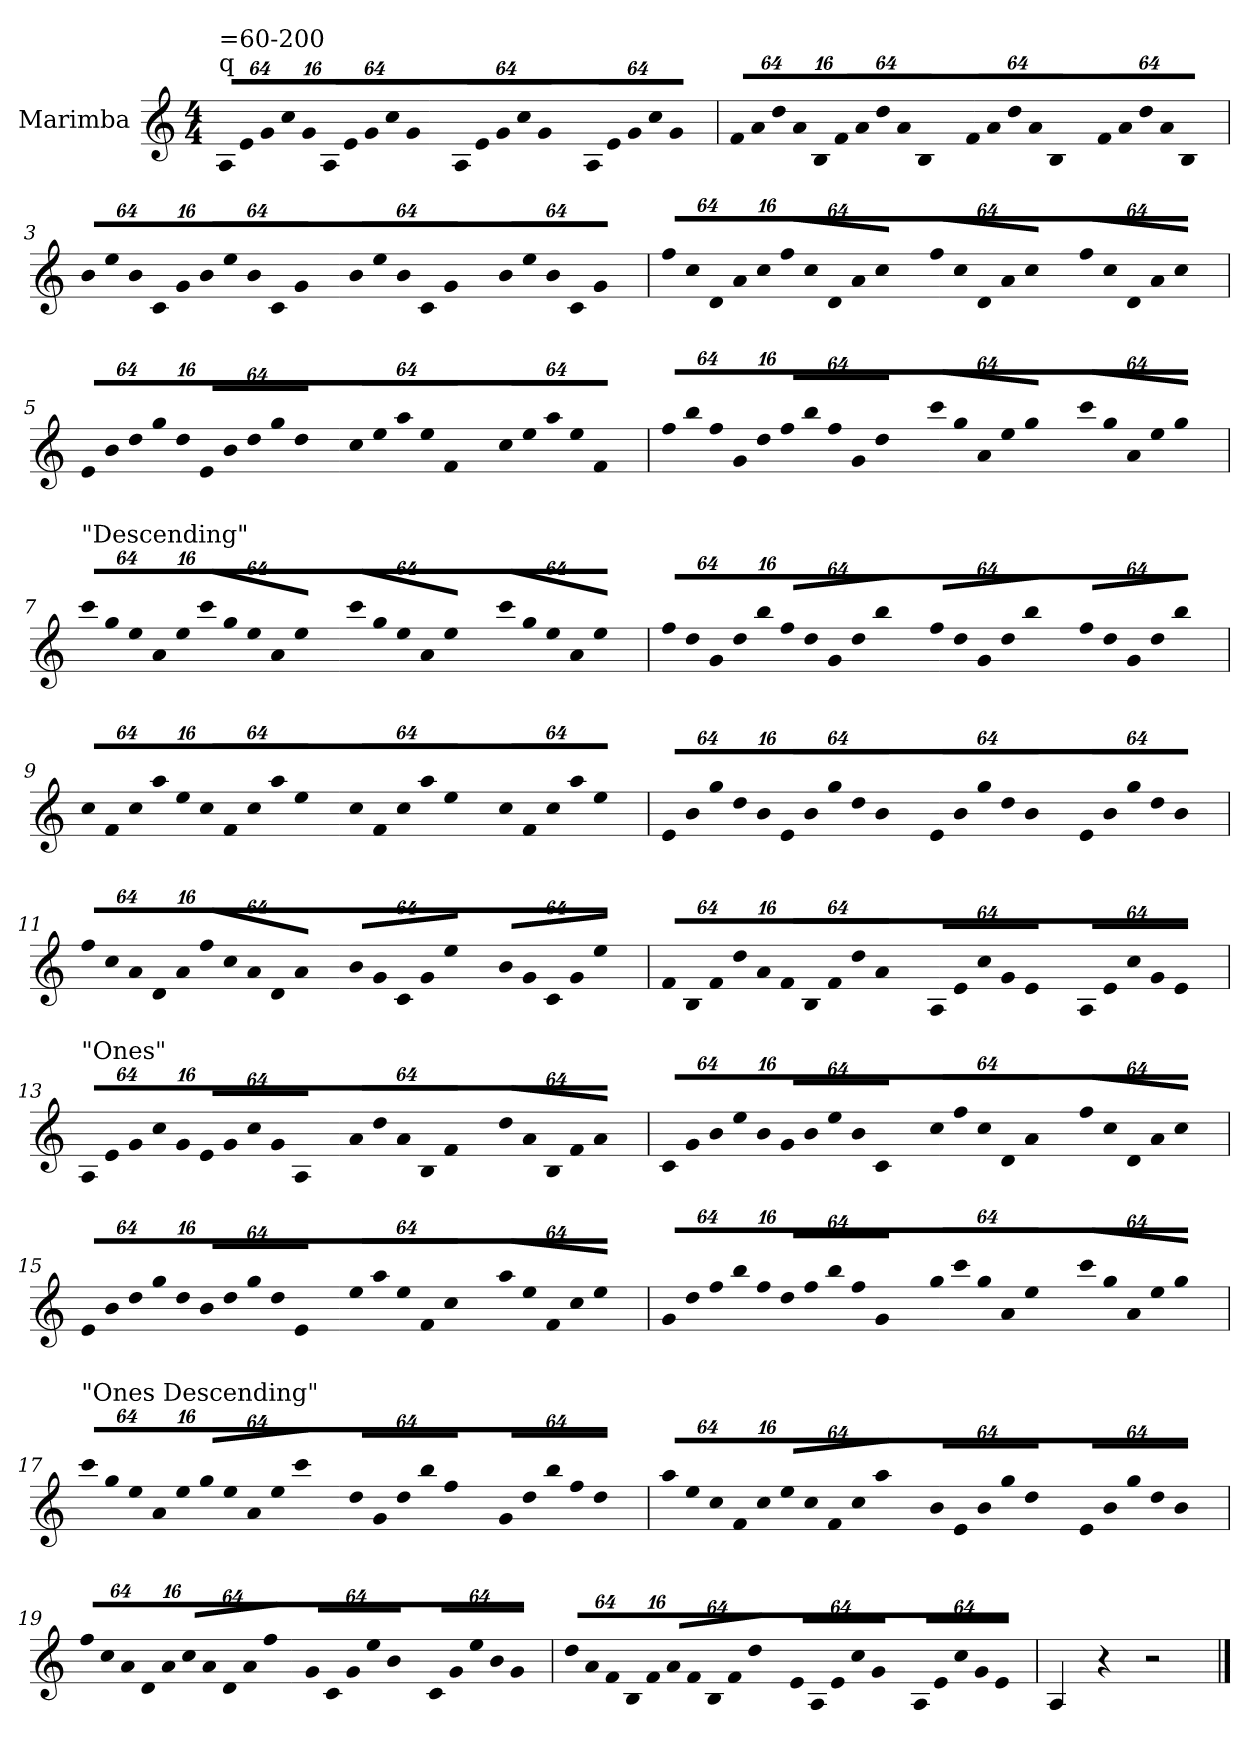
**kern
*part1
*staff1
*I"Marimba
*I'Mar.
!!LO:PB:g=z
*clefG2
*k[]
*C:
*M4/4
*Xbrackettup
=1
!LO:TX:a:t=q
!LO:TX:t==60-200
!LO:N:vis=16
1024%51Ai/LL
!LO:N:vis=16
1024%51ei/
!LO:N:vis=16
1024%51gi/
!LO:N:vis=16
1024%51cci/
!LO:N:vis=16
256%13gi/JJ
!LO:N:vis=16
1024%51Ai/LL
!LO:N:vis=16
1024%51ei/
!LO:N:vis=16
1024%51gi/
!LO:N:vis=16
1024%51cci/
!LO:N:vis=16
256%13gi/JJ
!LO:N:vis=16
1024%51Ai/LL
!LO:N:vis=16
1024%51ei/
!LO:N:vis=16
1024%51gi/
!LO:N:vis=16
1024%51cci/
!LO:N:vis=16
256%13gi/JJ
!LO:N:vis=16
1024%51Ai/LL
!LO:N:vis=16
1024%51ei/
!LO:N:vis=16
1024%51gi/
!LO:N:vis=16
1024%51cci/
!LO:N:vis=16
256%13gi/JJ
=2
!LO:N:vis=16
1024%51fi/LL
!LO:N:vis=16
1024%51ai/
!LO:N:vis=16
1024%51ddi/
!LO:N:vis=16
1024%51ai/
!LO:N:vis=16
256%13Bi/JJ
!LO:N:vis=16
1024%51fi/LL
!LO:N:vis=16
1024%51ai/
!LO:N:vis=16
1024%51ddi/
!LO:N:vis=16
1024%51ai/
!LO:N:vis=16
256%13Bi/JJ
!LO:N:vis=16
1024%51fi/LL
!LO:N:vis=16
1024%51ai/
!LO:N:vis=16
1024%51ddi/
!LO:N:vis=16
1024%51ai/
!LO:N:vis=16
256%13Bi/JJ
!LO:N:vis=16
1024%51fi/LL
!LO:N:vis=16
1024%51ai/
!LO:N:vis=16
1024%51ddi/
!LO:N:vis=16
1024%51ai/
!LO:N:vis=16
256%13Bi/JJ
!!LO:LB:g=z
=3
!LO:N:vis=16
1024%51bi/LL
!LO:N:vis=16
1024%51eei/
!LO:N:vis=16
1024%51bi/
!LO:N:vis=16
1024%51ci/
!LO:N:vis=16
256%13gi/JJ
!LO:N:vis=16
1024%51bi/LL
!LO:N:vis=16
1024%51eei/
!LO:N:vis=16
1024%51bi/
!LO:N:vis=16
1024%51ci/
!LO:N:vis=16
256%13gi/JJ
!LO:N:vis=16
1024%51bi/LL
!LO:N:vis=16
1024%51eei/
!LO:N:vis=16
1024%51bi/
!LO:N:vis=16
1024%51ci/
!LO:N:vis=16
256%13gi/JJ
!LO:N:vis=16
1024%51bi/LL
!LO:N:vis=16
1024%51eei/
!LO:N:vis=16
1024%51bi/
!LO:N:vis=16
1024%51ci/
!LO:N:vis=16
256%13gi/JJ
=4
!LO:N:vis=16
1024%51ffi/LL
!LO:N:vis=16
1024%51cci/
!LO:N:vis=16
1024%51di/
!LO:N:vis=16
1024%51ai/
!LO:N:vis=16
256%13cci/JJ
!LO:N:vis=16
1024%51ffi/LL
!LO:N:vis=16
1024%51cci/
!LO:N:vis=16
1024%51di/
!LO:N:vis=16
1024%51ai/
!LO:N:vis=16
256%13cci/JJ
!LO:N:vis=16
1024%51ffi/LL
!LO:N:vis=16
1024%51cci/
!LO:N:vis=16
1024%51di/
!LO:N:vis=16
1024%51ai/
!LO:N:vis=16
256%13cci/JJ
!LO:N:vis=16
1024%51ffi/LL
!LO:N:vis=16
1024%51cci/
!LO:N:vis=16
1024%51di/
!LO:N:vis=16
1024%51ai/
!LO:N:vis=16
256%13cci/JJ
!!LO:LB:g=z
=5
!LO:N:vis=16
1024%51ei/LL
!LO:N:vis=16
1024%51bi/
!LO:N:vis=16
1024%51ddi/
!LO:N:vis=16
1024%51ggi/
!LO:N:vis=16
256%13ddi/JJ
!LO:N:vis=16
1024%51ei/LL
!LO:N:vis=16
1024%51bi/
!LO:N:vis=16
1024%51ddi/
!LO:N:vis=16
1024%51ggi/
!LO:N:vis=16
256%13ddi/JJ
!LO:N:vis=16
1024%51cci/LL
!LO:N:vis=16
1024%51eei/
!LO:N:vis=16
1024%51aai/
!LO:N:vis=16
1024%51eei/
!LO:N:vis=16
256%13fi/JJ
!LO:N:vis=16
1024%51cci/LL
!LO:N:vis=16
1024%51eei/
!LO:N:vis=16
1024%51aai/
!LO:N:vis=16
1024%51eei/
!LO:N:vis=16
256%13fi/JJ
=6
!LO:N:vis=16
1024%51ffi/LL
!LO:N:vis=16
1024%51bbi/
!LO:N:vis=16
1024%51ffi/
!LO:N:vis=16
1024%51gi/
!LO:N:vis=16
256%13ddi/JJ
!LO:N:vis=16
1024%51ffi/LL
!LO:N:vis=16
1024%51bbi/
!LO:N:vis=16
1024%51ffi/
!LO:N:vis=16
1024%51gi/
!LO:N:vis=16
256%13ddi/JJ
!LO:N:vis=16
1024%51ccci/LL
!LO:N:vis=16
1024%51ggi/
!LO:N:vis=16
1024%51ai/
!LO:N:vis=16
1024%51eei/
!LO:N:vis=16
256%13ggi/JJ
!LO:N:vis=16
1024%51ccci/LL
!LO:N:vis=16
1024%51ggi/
!LO:N:vis=16
1024%51ai/
!LO:N:vis=16
1024%51eei/
!LO:N:vis=16
256%13ggi/JJ
!!LO:LB:g=z
=7
!LO:TX:a:t="Descending"
!LO:N:vis=16
1024%51ccci/LL
!LO:N:vis=16
1024%51ggi/
!LO:N:vis=16
1024%51eei/
!LO:N:vis=16
1024%51ai/
!LO:N:vis=16
256%13eei/JJ
!LO:N:vis=16
1024%51ccci/LL
!LO:N:vis=16
1024%51ggi/
!LO:N:vis=16
1024%51eei/
!LO:N:vis=16
1024%51ai/
!LO:N:vis=16
256%13eei/JJ
!LO:N:vis=16
1024%51ccci/LL
!LO:N:vis=16
1024%51ggi/
!LO:N:vis=16
1024%51eei/
!LO:N:vis=16
1024%51ai/
!LO:N:vis=16
256%13eei/JJ
!LO:N:vis=16
1024%51ccci/LL
!LO:N:vis=16
1024%51ggi/
!LO:N:vis=16
1024%51eei/
!LO:N:vis=16
1024%51ai/
!LO:N:vis=16
256%13eei/JJ
=8
!LO:N:vis=16
1024%51ffi/LL
!LO:N:vis=16
1024%51ddi/
!LO:N:vis=16
1024%51gi/
!LO:N:vis=16
1024%51ddi/
!LO:N:vis=16
256%13bbi/JJ
!LO:N:vis=16
1024%51ffi/LL
!LO:N:vis=16
1024%51ddi/
!LO:N:vis=16
1024%51gi/
!LO:N:vis=16
1024%51ddi/
!LO:N:vis=16
256%13bbi/JJ
!LO:N:vis=16
1024%51ffi/LL
!LO:N:vis=16
1024%51ddi/
!LO:N:vis=16
1024%51gi/
!LO:N:vis=16
1024%51ddi/
!LO:N:vis=16
256%13bbi/JJ
!LO:N:vis=16
1024%51ffi/LL
!LO:N:vis=16
1024%51ddi/
!LO:N:vis=16
1024%51gi/
!LO:N:vis=16
1024%51ddi/
!LO:N:vis=16
256%13bbi/JJ
!!LO:LB:g=z
=9
!LO:N:vis=16
1024%51cci/LL
!LO:N:vis=16
1024%51fi/
!LO:N:vis=16
1024%51cci/
!LO:N:vis=16
1024%51aai/
!LO:N:vis=16
256%13eei/JJ
!LO:N:vis=16
1024%51cci/LL
!LO:N:vis=16
1024%51fi/
!LO:N:vis=16
1024%51cci/
!LO:N:vis=16
1024%51aai/
!LO:N:vis=16
256%13eei/JJ
!LO:N:vis=16
1024%51cci/LL
!LO:N:vis=16
1024%51fi/
!LO:N:vis=16
1024%51cci/
!LO:N:vis=16
1024%51aai/
!LO:N:vis=16
256%13eei/JJ
!LO:N:vis=16
1024%51cci/LL
!LO:N:vis=16
1024%51fi/
!LO:N:vis=16
1024%51cci/
!LO:N:vis=16
1024%51aai/
!LO:N:vis=16
256%13eei/JJ
=10
!LO:N:vis=16
1024%51ei/LL
!LO:N:vis=16
1024%51bi/
!LO:N:vis=16
1024%51ggi/
!LO:N:vis=16
1024%51ddi/
!LO:N:vis=16
256%13bi/JJ
!LO:N:vis=16
1024%51ei/LL
!LO:N:vis=16
1024%51bi/
!LO:N:vis=16
1024%51ggi/
!LO:N:vis=16
1024%51ddi/
!LO:N:vis=16
256%13bi/JJ
!LO:N:vis=16
1024%51ei/LL
!LO:N:vis=16
1024%51bi/
!LO:N:vis=16
1024%51ggi/
!LO:N:vis=16
1024%51ddi/
!LO:N:vis=16
256%13bi/JJ
!LO:N:vis=16
1024%51ei/LL
!LO:N:vis=16
1024%51bi/
!LO:N:vis=16
1024%51ggi/
!LO:N:vis=16
1024%51ddi/
!LO:N:vis=16
256%13bi/JJ
!!LO:LB:g=z
=11
!LO:N:vis=16
1024%51ffi/LL
!LO:N:vis=16
1024%51cci/
!LO:N:vis=16
1024%51ai/
!LO:N:vis=16
1024%51di/
!LO:N:vis=16
256%13ai/JJ
!LO:N:vis=16
1024%51ffi/LL
!LO:N:vis=16
1024%51cci/
!LO:N:vis=16
1024%51ai/
!LO:N:vis=16
1024%51di/
!LO:N:vis=16
256%13ai/JJ
!LO:N:vis=16
1024%51bi/LL
!LO:N:vis=16
1024%51gi/
!LO:N:vis=16
1024%51ci/
!LO:N:vis=16
1024%51gi/
!LO:N:vis=16
256%13eei/JJ
!LO:N:vis=16
1024%51bi/LL
!LO:N:vis=16
1024%51gi/
!LO:N:vis=16
1024%51ci/
!LO:N:vis=16
1024%51gi/
!LO:N:vis=16
256%13eei/JJ
=12
!LO:N:vis=16
1024%51fi/LL
!LO:N:vis=16
1024%51Bi/
!LO:N:vis=16
1024%51fi/
!LO:N:vis=16
1024%51ddi/
!LO:N:vis=16
256%13ai/JJ
!LO:N:vis=16
1024%51fi/LL
!LO:N:vis=16
1024%51Bi/
!LO:N:vis=16
1024%51fi/
!LO:N:vis=16
1024%51ddi/
!LO:N:vis=16
256%13ai/JJ
!LO:N:vis=16
1024%51Ai/LL
!LO:N:vis=16
1024%51ei/
!LO:N:vis=16
1024%51cci/
!LO:N:vis=16
1024%51gi/
!LO:N:vis=16
256%13ei/JJ
!LO:N:vis=16
1024%51Ai/LL
!LO:N:vis=16
1024%51ei/
!LO:N:vis=16
1024%51cci/
!LO:N:vis=16
1024%51gi/
!LO:N:vis=16
256%13ei/JJ
!!LO:LB:g=z
=13
!LO:TX:a:t="Ones"
!LO:N:vis=16
1024%51Ai/LL
!LO:N:vis=16
1024%51ei/
!LO:N:vis=16
1024%51gi/
!LO:N:vis=16
1024%51cci/
!LO:N:vis=16
256%13gi/JJ
!LO:N:vis=16
1024%51ei/LL
!LO:N:vis=16
1024%51gi/
!LO:N:vis=16
1024%51cci/
!LO:N:vis=16
1024%51gi/
!LO:N:vis=16
256%13Ai/JJ
!LO:N:vis=16
1024%51ai/LL
!LO:N:vis=16
1024%51ddi/
!LO:N:vis=16
1024%51ai/
!LO:N:vis=16
1024%51Bi/
!LO:N:vis=16
256%13fi/JJ
!LO:N:vis=16
1024%51ddi/LL
!LO:N:vis=16
1024%51ai/
!LO:N:vis=16
1024%51Bi/
!LO:N:vis=16
1024%51fi/
!LO:N:vis=16
256%13ai/JJ
=14
!LO:N:vis=16
1024%51ci/LL
!LO:N:vis=16
1024%51gi/
!LO:N:vis=16
1024%51bi/
!LO:N:vis=16
1024%51eei/
!LO:N:vis=16
256%13bi/JJ
!LO:N:vis=16
1024%51gi/LL
!LO:N:vis=16
1024%51bi/
!LO:N:vis=16
1024%51eei/
!LO:N:vis=16
1024%51bi/
!LO:N:vis=16
256%13ci/JJ
!LO:N:vis=16
1024%51cci/LL
!LO:N:vis=16
1024%51ffi/
!LO:N:vis=16
1024%51cci/
!LO:N:vis=16
1024%51di/
!LO:N:vis=16
256%13ai/JJ
!LO:N:vis=16
1024%51ffi/LL
!LO:N:vis=16
1024%51cci/
!LO:N:vis=16
1024%51di/
!LO:N:vis=16
1024%51ai/
!LO:N:vis=16
256%13cci/JJ
!!LO:LB:g=z
=15
!LO:N:vis=16
1024%51ei/LL
!LO:N:vis=16
1024%51bi/
!LO:N:vis=16
1024%51ddi/
!LO:N:vis=16
1024%51ggi/
!LO:N:vis=16
256%13ddi/JJ
!LO:N:vis=16
1024%51bi/LL
!LO:N:vis=16
1024%51ddi/
!LO:N:vis=16
1024%51ggi/
!LO:N:vis=16
1024%51ddi/
!LO:N:vis=16
256%13ei/JJ
!LO:N:vis=16
1024%51eei/LL
!LO:N:vis=16
1024%51aai/
!LO:N:vis=16
1024%51eei/
!LO:N:vis=16
1024%51fi/
!LO:N:vis=16
256%13cci/JJ
!LO:N:vis=16
1024%51aai/LL
!LO:N:vis=16
1024%51eei/
!LO:N:vis=16
1024%51fi/
!LO:N:vis=16
1024%51cci/
!LO:N:vis=16
256%13eei/JJ
=16
!LO:N:vis=16
1024%51gi/LL
!LO:N:vis=16
1024%51ddi/
!LO:N:vis=16
1024%51ffi/
!LO:N:vis=16
1024%51bbi/
!LO:N:vis=16
256%13ffi/JJ
!LO:N:vis=16
1024%51ddi/LL
!LO:N:vis=16
1024%51ffi/
!LO:N:vis=16
1024%51bbi/
!LO:N:vis=16
1024%51ffi/
!LO:N:vis=16
256%13gi/JJ
!LO:N:vis=16
1024%51ggi/LL
!LO:N:vis=16
1024%51ccci/
!LO:N:vis=16
1024%51ggi/
!LO:N:vis=16
1024%51ai/
!LO:N:vis=16
256%13eei/JJ
!LO:N:vis=16
1024%51ccci/LL
!LO:N:vis=16
1024%51ggi/
!LO:N:vis=16
1024%51ai/
!LO:N:vis=16
1024%51eei/
!LO:N:vis=16
256%13ggi/JJ
!!LO:LB:g=z
=17
!LO:TX:a:t="Ones Descending"
!LO:N:vis=16
1024%51ccci/LL
!LO:N:vis=16
1024%51ggi/
!LO:N:vis=16
1024%51eei/
!LO:N:vis=16
1024%51ai/
!LO:N:vis=16
256%13eei/JJ
!LO:N:vis=16
1024%51ggi/LL
!LO:N:vis=16
1024%51eei/
!LO:N:vis=16
1024%51ai/
!LO:N:vis=16
1024%51eei/
!LO:N:vis=16
256%13ccci/JJ
!LO:N:vis=16
1024%51ddi/LL
!LO:N:vis=16
1024%51gi/
!LO:N:vis=16
1024%51ddi/
!LO:N:vis=16
1024%51bbi/
!LO:N:vis=16
256%13ffi/JJ
!LO:N:vis=16
1024%51gi/LL
!LO:N:vis=16
1024%51ddi/
!LO:N:vis=16
1024%51bbi/
!LO:N:vis=16
1024%51ffi/
!LO:N:vis=16
256%13ddi/JJ
=18
!LO:N:vis=16
1024%51aai/LL
!LO:N:vis=16
1024%51eei/
!LO:N:vis=16
1024%51cci/
!LO:N:vis=16
1024%51fi/
!LO:N:vis=16
256%13cci/JJ
!LO:N:vis=16
1024%51eei/LL
!LO:N:vis=16
1024%51cci/
!LO:N:vis=16
1024%51fi/
!LO:N:vis=16
1024%51cci/
!LO:N:vis=16
256%13aai/JJ
!LO:N:vis=16
1024%51bi/LL
!LO:N:vis=16
1024%51ei/
!LO:N:vis=16
1024%51bi/
!LO:N:vis=16
1024%51ggi/
!LO:N:vis=16
256%13ddi/JJ
!LO:N:vis=16
1024%51ei/LL
!LO:N:vis=16
1024%51bi/
!LO:N:vis=16
1024%51ggi/
!LO:N:vis=16
1024%51ddi/
!LO:N:vis=16
256%13bi/JJ
!!LO:LB:g=z
=19
!LO:N:vis=16
1024%51ffi/LL
!LO:N:vis=16
1024%51cci/
!LO:N:vis=16
1024%51ai/
!LO:N:vis=16
1024%51di/
!LO:N:vis=16
256%13ai/JJ
!LO:N:vis=16
1024%51cci/LL
!LO:N:vis=16
1024%51ai/
!LO:N:vis=16
1024%51di/
!LO:N:vis=16
1024%51ai/
!LO:N:vis=16
256%13ffi/JJ
!LO:N:vis=16
1024%51gi/LL
!LO:N:vis=16
1024%51ci/
!LO:N:vis=16
1024%51gi/
!LO:N:vis=16
1024%51eei/
!LO:N:vis=16
256%13bi/JJ
!LO:N:vis=16
1024%51ci/LL
!LO:N:vis=16
1024%51gi/
!LO:N:vis=16
1024%51eei/
!LO:N:vis=16
1024%51bi/
!LO:N:vis=16
256%13gi/JJ
=20
!LO:N:vis=16
1024%51ddi/LL
!LO:N:vis=16
1024%51ai/
!LO:N:vis=16
1024%51fi/
!LO:N:vis=16
1024%51Bi/
!LO:N:vis=16
256%13fi/JJ
!LO:N:vis=16
1024%51ai/LL
!LO:N:vis=16
1024%51fi/
!LO:N:vis=16
1024%51Bi/
!LO:N:vis=16
1024%51fi/
!LO:N:vis=16
256%13ddi/JJ
!LO:N:vis=16
1024%51ei/LL
!LO:N:vis=16
1024%51Ai/
!LO:N:vis=16
1024%51ei/
!LO:N:vis=16
1024%51cci/
!LO:N:vis=16
256%13gi/JJ
!LO:N:vis=16
1024%51Ai/LL
!LO:N:vis=16
1024%51ei/
!LO:N:vis=16
1024%51cci/
!LO:N:vis=16
1024%51gi/
!LO:N:vis=16
256%13ei/JJ
=21
4Ai/
4r
2r
==
*-
